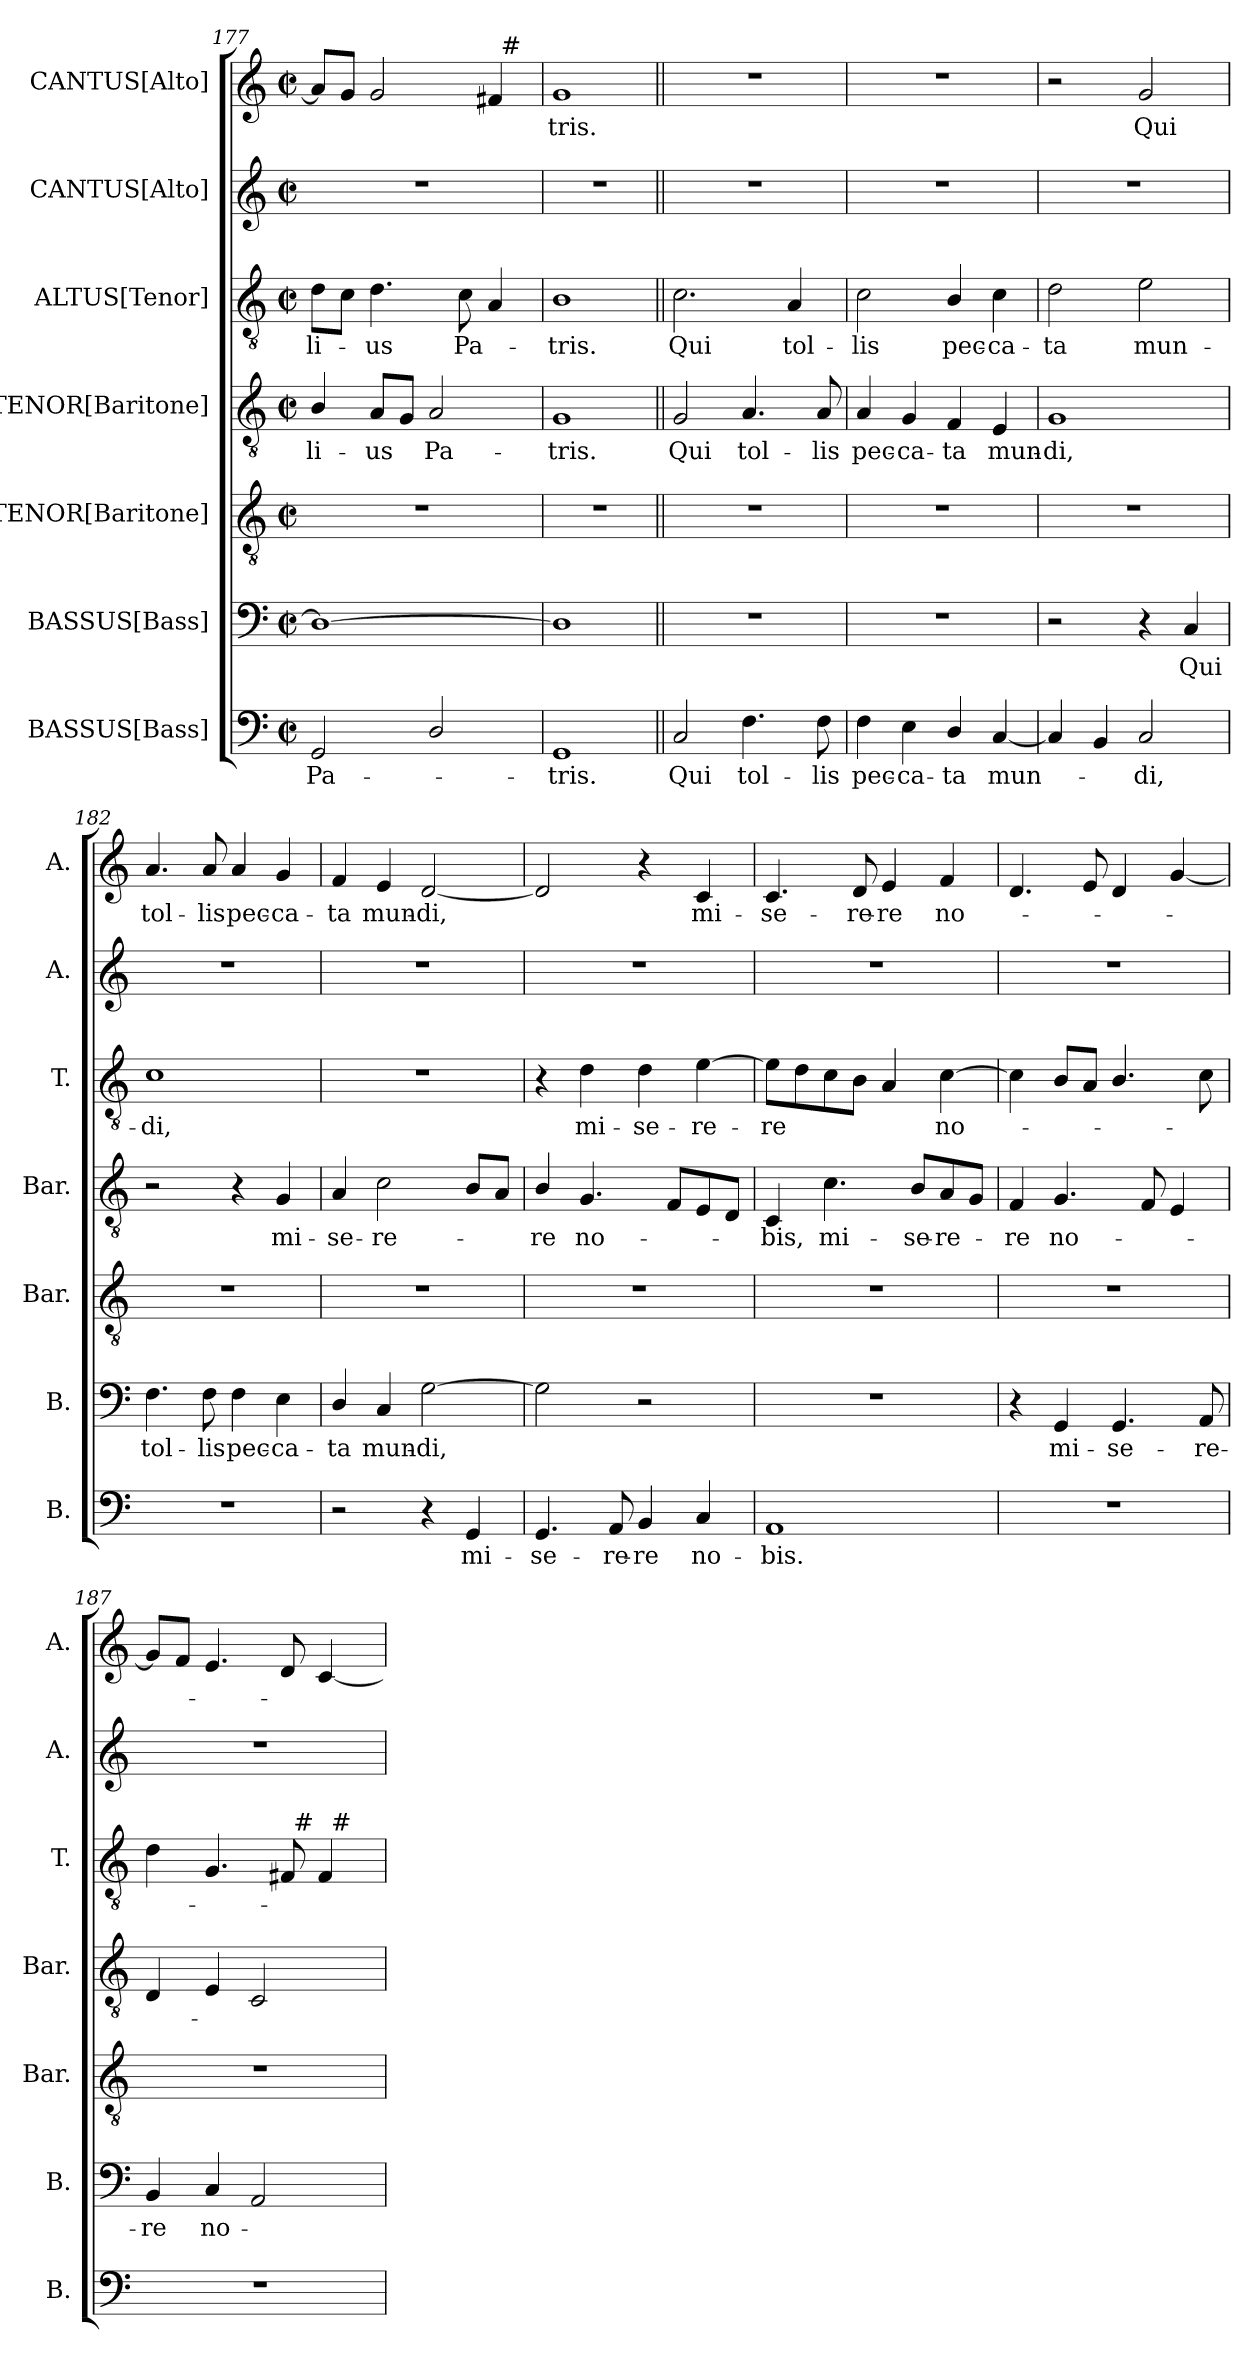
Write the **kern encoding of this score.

**kern	**text	**kern	**text	**kern	**kern	**text	**kern	**text	**kern	**kern	**text
*part7	*part7	*part6	*part6	*part5	*part4	*part4	*part3	*part3	*part2	*part1	*part1
*staff7	*staff7	*staff6	*staff6	*staff5	*staff4	*staff4	*staff3	*staff3	*staff2	*staff1	*staff1
*I"BASSUS[Bass]	*	*I"BASSUS[Bass]	*	*I"TENOR[Baritone]	*I"TENOR[Baritone]	*	*I"ALTUS[Tenor]	*	*I"CANTUS[Alto]	*I"CANTUS[Alto]	*
*I'B.	*	*I'B.	*	*I'Bar.	*I'Bar.	*	*I'T.	*	*I'A.	*I'A.	*
*clefF4	*	*clefF4	*	*clefGv2	*clefGv2	*	*clefGv2	*	*clefG2	*clefG2	*
*	*	*	*	*ITrd7c12	*ITrd7c12	*	*ITrd7c12	*	*	*	*
*k[]	*	*k[]	*	*k[]	*k[]	*	*k[]	*	*k[]	*k[]	*
*C:	*	*C:	*	*C:	*C:	*	*C:	*	*C:	*C:	*
*M2/2	*	*M2/2	*	*M2/2	*M2/2	*	*M2/2	*	*M2/2	*M2/2	*
*met(c|)	*	*met(c|)	*	*met(c|)	*met(c|)	*	*met(c|)	*	*met(c|)	*met(c|)	*
=177	=177	=177	=177	=177	=177	=177	=177	=177	=177	=177	=177
!	!LO:LY:b	!	!	!	!	!LO:LY:b	!	!LO:LY:b	!	!	!
*	*	*	*	*	*	*	*	*	*	*^	*
2GG/	Pa-	1D_	.	1r	4BB/	-li-	8D\L	-li-	1r	8a/L]	2ryy	.
.	.	.	.	.	.	.	8C\J	.	.	8g/J	.	.
!	!	!	!	!	!	!LO:LY:b	!	!LO:LY:b	!	!	!	!
.	.	.	.	.	8AA/L	-us	4.D\	-us	.	2g/	.	.
.	.	.	.	.	8GG/J	.	.	.	.	.	.	.
!	!	!	!	!	!	!LO:LY:b	!	!	!	!	!	!
2D/	.	.	.	.	2AA/	Pa-	.	.	.	.	4ryy	.
!	!	!	!	!	!	!	!	!LO:LY:b	!	!	!	!
.	.	.	.	.	.	.	8C\	Pa-	.	.	.	.
.	.	.	.	.	.	.	4AA/	.	.	4f#/	32ryy	.
!	!	!	!	!	!	!	!	!	!	!	!LO:TX:a:t=#	!
.	.	.	.	.	.	.	.	.	.	.	8..ryy	.
=178	=178	=178	=178	=178	=178	=178	=178	=178	=178	=178	=178	=178
!	!LO:LY:b	!	!	!	!	!LO:LY:b	!	!LO:LY:b	!	!	!	!LO:LY:b
*	*	*	*	*	*	*	*	*	*	*v	*v	*
1GG	-tris.	1D]	.	1r	1GG	-tris.	1BB	-tris.	1r	1g	-tris.
!!LO:PB:g=z
=179||	=179||	=179||	=179||	=179||	=179||	=179||	=179||	=179||	=179||	=179||	=179||
!	!LO:LY:b	!	!	!	!	!LO:LY:b	!	!LO:LY:b	!	!	!
2C/	Qui	1r	.	1r	2GG/	Qui	2.C\	Qui	1r	1r	.
!	!LO:LY:b	!	!	!	!	!LO:LY:b	!	!	!	!	!
4.F\	tol-	.	.	.	4.AA/	tol-	.	.	.	.	.
!	!	!	!	!	!	!	!	!LO:LY:b	!	!	!
.	.	.	.	.	.	.	4AA/	tol-	.	.	.
!	!LO:LY:b	!	!	!	!	!LO:LY:b	!	!	!	!	!
8F\	-lis	.	.	.	8AA/	-lis	.	.	.	.	.
=180	=180	=180	=180	=180	=180	=180	=180	=180	=180	=180	=180
!	!LO:LY:b	!	!	!	!	!LO:LY:b	!	!LO:LY:b	!	!	!
4F\	pec-	1r	.	1r	4AA/	pec-	2C\	-lis	1r	1r	.
!	!LO:LY:b	!	!	!	!	!LO:LY:b	!	!	!	!	!
4E\	-ca-	.	.	.	4GG/	-ca-	.	.	.	.	.
!	!LO:LY:b	!	!	!	!	!LO:LY:b	!	!LO:LY:b	!	!	!
4D/	-ta	.	.	.	4FF/	-ta	4BB/	pec-	.	.	.
!	!LO:LY:b	!	!	!	!	!LO:LY:b	!	!LO:LY:b	!	!	!
[<4C/	mun-	.	.	.	4EE/	mun-	4C\	-ca-	.	.	.
=181	=181	=181	=181	=181	=181	=181	=181	=181	=181	=181	=181
!	!	!	!	!	!	!LO:LY:b	!	!LO:LY:b	!	!	!
4C/]	.	2r	.	1r	1GG	-di,	2D\	-ta	1r	2r	.
4BB/	.	.	.	.	.	.	.	.	.	.	.
!	!LO:LY:b	!	!	!	!	!	!	!LO:LY:b	!	!	!LO:LY:b
2C/	-di,	4r	.	.	.	.	2E\	mun-	.	2g/	Qui
!	!	!	!LO:LY:b	!	!	!	!	!	!	!	!
.	.	4C/	Qui	.	.	.	.	.	.	.	.
=182	=182	=182	=182	=182	=182	=182	=182	=182	=182	=182	=182
!	!	!	!LO:LY:b	!	!	!	!	!LO:LY:b	!	!	!LO:LY:b
1r	.	4.F\	tol-	1r	2r	.	1C	-di,	1r	4.a/	tol-
!	!	!	!LO:LY:b	!	!	!	!	!	!	!	!LO:LY:b
.	.	8F\	-lis	.	.	.	.	.	.	8a/	-lis
!	!	!	!LO:LY:b	!	!	!	!	!	!	!	!LO:LY:b
.	.	4F\	pec-	.	4r	.	.	.	.	4a/	pec-
!	!	!	!LO:LY:b	!	!	!LO:LY:b	!	!	!	!	!LO:LY:b
.	.	4E\	-ca-	.	4GG/	mi-	.	.	.	4g/	-ca-
=183	=183	=183	=183	=183	=183	=183	=183	=183	=183	=183	=183
!	!	!	!LO:LY:b	!	!	!LO:LY:b	!	!	!	!	!LO:LY:b
2r	.	4D/	-ta	1r	4AA/	-se-	1r	.	1r	4f/	-ta
!	!	!	!LO:LY:b	!	!	!LO:LY:b	!	!	!	!	!LO:LY:b
.	.	4C/	mun-	.	2C\	-re-	.	.	.	4e/	mun-
!	!	!	!LO:LY:b	!	!	!	!	!	!	!	!LO:LY:b
4r	.	[>2G\	-di,	.	.	.	.	.	.	[<2d/	-di,
!	!LO:LY:b	!	!	!	!	!	!	!	!	!	!
4GG/	mi-	.	.	.	8BB/L	.	.	.	.	.	.
.	.	.	.	.	8AA/J	.	.	.	.	.	.
=184	=184	=184	=184	=184	=184	=184	=184	=184	=184	=184	=184
!	!LO:LY:b	!	!	!	!	!LO:LY:b	!	!	!	!	!
4.GG/	-se-	2G\]	.	1r	4BB/	-re	4r	.	1r	2d/]	.
!	!	!	!	!	!	!LO:LY:b	!	!LO:LY:b	!	!	!
.	.	.	.	.	4.GG/	no-	4D\	mi-	.	.	.
!	!LO:LY:b	!	!	!	!	!	!	!	!	!	!
8AA/	-re-	.	.	.	.	.	.	.	.	.	.
!	!LO:LY:b	!	!	!	!	!	!	!LO:LY:b	!	!	!
4BB/	-re	2r	.	.	.	.	4D\	-se-	.	4r	.
.	.	.	.	.	8FF/L	.	.	.	.	.	.
!	!LO:LY:b	!	!	!	!	!	!	!LO:LY:b	!	!	!LO:LY:b
4C/	no-	.	.	.	8EE/	.	[>4E\	-re-	.	4c/	mi-
.	.	.	.	.	8DD/J	.	.	.	.	.	.
=185	=185	=185	=185	=185	=185	=185	=185	=185	=185	=185	=185
!	!LO:LY:b	!	!	!	!	!LO:LY:b	!	!LO:LY:b	!	!	!LO:LY:b
1AA	-bis.	1r	.	1r	4CC/	-bis,	8E\L]	-re	1r	4.c/	-se-
.	.	.	.	.	.	.	8D\	.	.	.	.
!	!	!	!	!	!	!LO:LY:b	!	!	!	!	!
.	.	.	.	.	4.C\	mi-	8C\	.	.	.	.
!	!	!	!	!	!	!	!	!	!	!	!LO:LY:b
.	.	.	.	.	.	.	8BB\J	.	.	8d/	-re-
!	!	!	!	!	!	!	!	!	!	!	!LO:LY:b
.	.	.	.	.	.	.	4AA/	.	.	4e/	-re
!	!	!	!	!	!	!LO:LY:b	!	!	!	!	!
.	.	.	.	.	8BB/L	-se-	.	.	.	.	.
!	!	!	!	!	!	!LO:LY:b	!	!LO:LY:b	!	!	!LO:LY:b
.	.	.	.	.	8AA/	-re-	[>4C\	no-	.	4f/	no-
.	.	.	.	.	8GG/J	.	.	.	.	.	.
=186	=186	=186	=186	=186	=186	=186	=186	=186	=186	=186	=186
!	!	!	!	!	!	!LO:LY:b	!	!	!	!	!
1r	.	4r	.	1r	4FF/	-re	4C\]	.	1r	4.d/	.
!	!	!	!LO:LY:b	!	!	!LO:LY:b	!	!	!	!	!
.	.	4GG/	mi-	.	4.GG/	no-	8BB/L	.	.	.	.
.	.	.	.	.	.	.	8AA/J	.	.	8e/	.
!	!	!	!LO:LY:b	!	!	!	!	!	!	!	!
.	.	4.GG/	-se-	.	.	.	4.BB/	.	.	4d/	.
.	.	.	.	.	8FF/	.	.	.	.	.	.
.	.	.	.	.	4EE/	.	.	.	.	[<4g/	.
!	!	!	!LO:LY:b	!	!	!	!	!	!	!	!
.	.	8AA/	-re-	.	.	.	8C\	.	.	.	.
!!LO:LB:g=z
=187	=187	=187	=187	=187	=187	=187	=187	=187	=187	=187	=187
!	!	!	!LO:LY:b	!	!	!	!	!	!	!	!
*	*	*	*	*	*	*	*^	*	*	*	*
*	*	*	*	*	*	*	*	*^	*	*	*	*
1r	.	4BB/	-re	1r	4DD/	.	4D\	2ryy	2ryy	.	1r	8g/L]	.
.	.	.	.	.	.	.	.	.	.	.	.	8f/J	.
!	!	!	!LO:LY:b	!	!	!	!	!	!	!	!	!	!
.	.	4C/	no-	.	4EE/	.	4.GG/	.	.	.	.	4.e/	.
.	.	2AA/	.	.	2CC/	.	.	8ryy	4ryy	.	.	.	.
.	.	.	.	.	.	.	8FF#/	32ryy	.	.	.	8d/	.
!	!	!	!	!	!	!	!	!LO:TX:a:t=#	!	!	!	!	!
.	.	.	.	.	.	.	.	4ryy	.	.	.	.	.
.	.	.	.	.	.	.	4FF#/	.	32ryy	.	.	[<4c/	.
!	!	!	!	!	!	!	!	!	!LO:TX:a:t=#	!	!	!	!
.	.	.	.	.	.	.	.	.	8..ryy	.	.	.	.
.	.	.	.	.	.	.	.	16.ryy	.	.	.	.	.
*	*	*	*	*	*	*	*v	*v	*v	*	*	*	*
=	=	=	=	=	=	=	=	=	=	=	=
*-	*-	*-	*-	*-	*-	*-	*-	*-	*-	*-	*-
